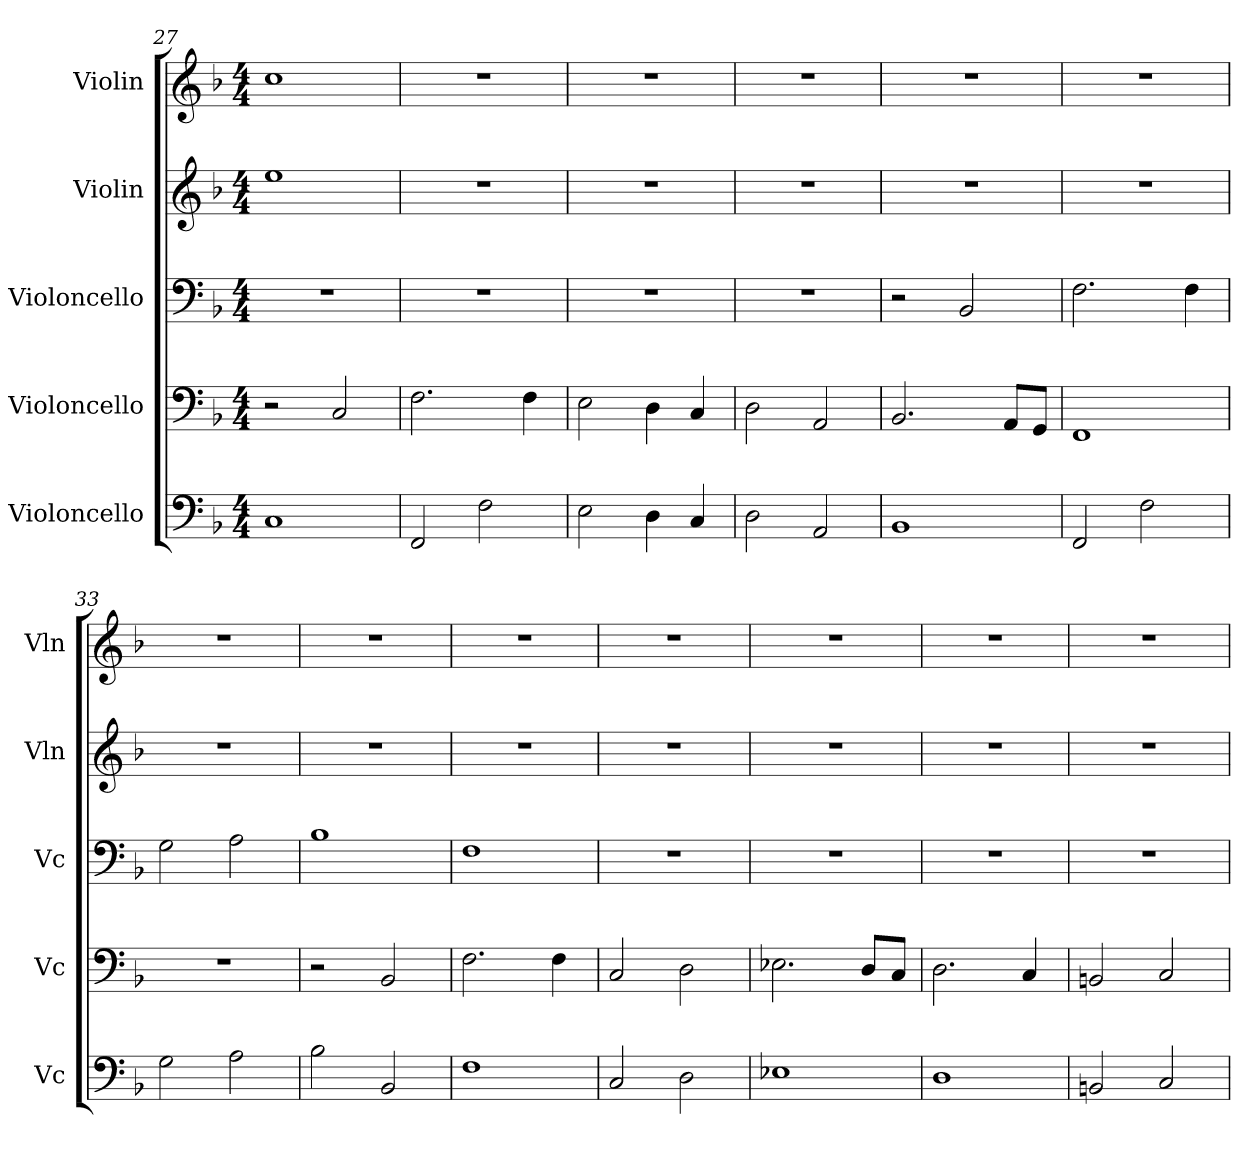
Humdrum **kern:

**kern	**kern	**kern	**kern	**kern
*part5	*part4	*part3	*part2	*part1
*staff5	*staff4	*staff3	*staff2	*staff1
*I"Violoncello	*I"Violoncello	*I"Violoncello	*I"Violin	*I"Violin
*I'Vc	*I'Vc	*I'Vc	*I'Vln	*I'Vln
*clefF4	*clefF4	*clefF4	*clefG2	*clefG2
*k[b-]	*k[b-]	*k[b-]	*k[b-]	*k[b-]
*M4/4	*M4/4	*M4/4	*M4/4	*M4/4
=27	=27	=27	=27	=27
1C	2r	1r	1ee	1cc
.	2C/	.	.	.
=28	=28	=28	=28	=28
2FF/	2.F\	1r	1r	1r
2F\	.	.	.	.
.	4F\	.	.	.
=29	=29	=29	=29	=29
2E\	2E\	1r	1r	1r
4D\	4D\	.	.	.
4C/	4C/	.	.	.
=30	=30	=30	=30	=30
2D\	2D\	1r	1r	1r
2AA/	2AA/	.	.	.
=31	=31	=31	=31	=31
1BB-	2.BB-/	2r	1r	1r
.	.	2BB-/	.	.
.	8AA/L	.	.	.
.	8GG/J	.	.	.
=32	=32	=32	=32	=32
2FF/	1FF	2.F\	1r	1r
2F\	.	.	.	.
.	.	4F\	.	.
=33	=33	=33	=33	=33
2G\	1r	2G\	1r	1r
2A\	.	2A\	.	.
=34	=34	=34	=34	=34
2B-\	2r	1B-	1r	1r
2BB-/	2BB-/	.	.	.
=35	=35	=35	=35	=35
1F	2.F\	1F	1r	1r
.	4F\	.	.	.
=36	=36	=36	=36	=36
2C/	2C/	1r	1r	1r
2D\	2D\	.	.	.
=37	=37	=37	=37	=37
1E-X	2.E-X\	1r	1r	1r
.	8D/L	.	.	.
.	8C/J	.	.	.
=38	=38	=38	=38	=38
1D	2.D\	1r	1r	1r
.	4C/	.	.	.
=39	=39	=39	=39	=39
2BBn/	2BBn/	1r	1r	1r
2C/	2C/	.	.	.
=	=	=	=	=
*-	*-	*-	*-	*-
